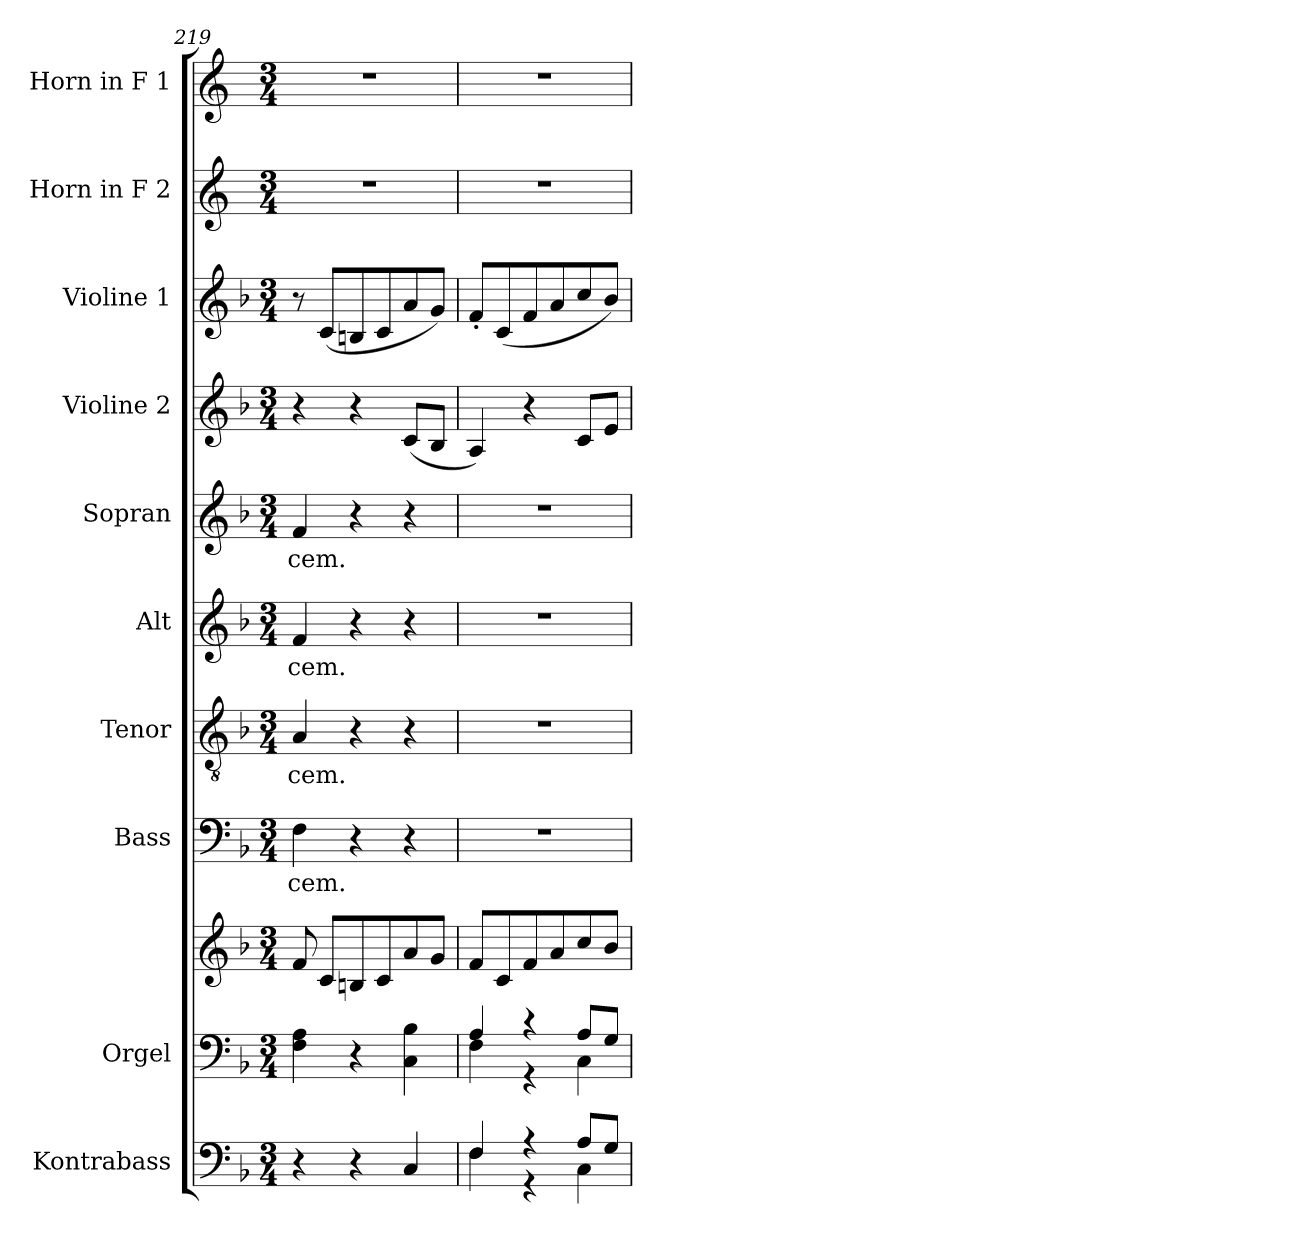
**kern	**kern	**kern	**kern	**text	**kern	**text	**kern	**text	**kern	**text	**kern	**kern	**kern	**kern
*part10	*part9	*part9	*part8	*part8	*part7	*part7	*part6	*part6	*part5	*part5	*part4	*part3	*part2	*part1
*staff11	*staff10	*staff9	*staff8	*staff8	*staff7	*staff7	*staff6	*staff6	*staff5	*staff5	*staff4	*staff3	*staff2	*staff1
*I"Kontrabass	*I"Orgel	*	*I"Bass	*	*I"Tenor	*	*I"Alt	*	*I"Sopran	*	*I"Violine 2	*I"Violine 1	*I"Horn in F 2	*I"Horn in F 1
*I'Kb.	*	*	*I'B.	*	*I'T.	*	*I'A.	*	*I'S.	*	*I'Vl. 2	*I'Vl. 1	*	*
*clefF4	*clefF4	*clefG2	*clefF4	*	*clefGv2	*	*clefG2	*	*clefG2	*	*clefG2	*clefG2	*clefG2	*clefG2
*ITrd7c12	*	*	*	*	*	*	*	*	*	*	*	*	*ITrd4c7	*ITrd4c7
*k[b-]	*k[b-]	*k[b-]	*k[b-]	*	*k[b-]	*	*k[b-]	*	*k[b-]	*	*k[b-]	*k[b-]	*k[b-]	*k[b-]
*F:	*F:	*F:	*F:	*	*F:	*	*F:	*	*F:	*	*F:	*F:	*F:	*F:
*M3/4	*M3/4	*M3/4	*M3/4	*	*M3/4	*	*M3/4	*	*M3/4	*	*M3/4	*M3/4	*M3/4	*M3/4
=219	=219	=219	=219	=219	=219	=219	=219	=219	=219	=219	=219	=219	=219	=219
!	!	!	!	!LO:LY:b	!	!LO:LY:b	!	!LO:LY:b	!	!LO:LY:b	!	!	!	!
4r	4F!\ 4A!\	8f!/	4F\	-cem.	4A/	-cem.	4f/	-cem.	4f/	-cem.	4r	8r	2.r	2.r
.	.	8c/L	.	.	.	.	.	.	.	.	.	(<8c/L	.	.
4r	4r	8Bn/	4r	.	4r	.	4r	.	4r	.	4r	8Bn/	.	.
.	.	8c/	.	.	.	.	.	.	.	.	.	8c/	.	.
4CC/	4C\ 4B-\	8a/	4r	.	4r	.	4r	.	4r	.	(<8c/L	8a/	.	.
.	.	8g/J	.	.	.	.	.	.	.	.	8B-/J	8g/J)	.	.
=220	=220	=220	=220	=220	=220	=220	=220	=220	=220	=220	=220	=220	=220	=220
*^	*^	*	*	*	*	*	*	*	*	*	*	*	*	*
4FF/	4FF\	4A/	4F\	8f/L	2.r	.	2.r	.	2.r	.	2.r	.	4A/)	8f'</L	2.r	2.r
.	.	.	.	8c/	.	.	.	.	.	.	.	.	.	(<8c/	.	.
4r	4r	4r	4r	8f/	.	.	.	.	.	.	.	.	4r	8f/	.	.
.	.	.	.	8a/	.	.	.	.	.	.	.	.	.	8a/	.	.
8AA/L	4CC\	8A/L	4C\	8cc/	.	.	.	.	.	.	.	.	8c/L	8cc/	.	.
8GG/J	.	8G/J	.	8b-/J	.	.	.	.	.	.	.	.	8e/J	8b-/J)	.	.
*v	*v	*	*	*	*	*	*	*	*	*	*	*	*	*	*	*
*	*v	*v	*	*	*	*	*	*	*	*	*	*	*	*	*
=	=	=	=	=	=	=	=	=	=	=	=	=	=	=
*-	*-	*-	*-	*-	*-	*-	*-	*-	*-	*-	*-	*-	*-	*-
